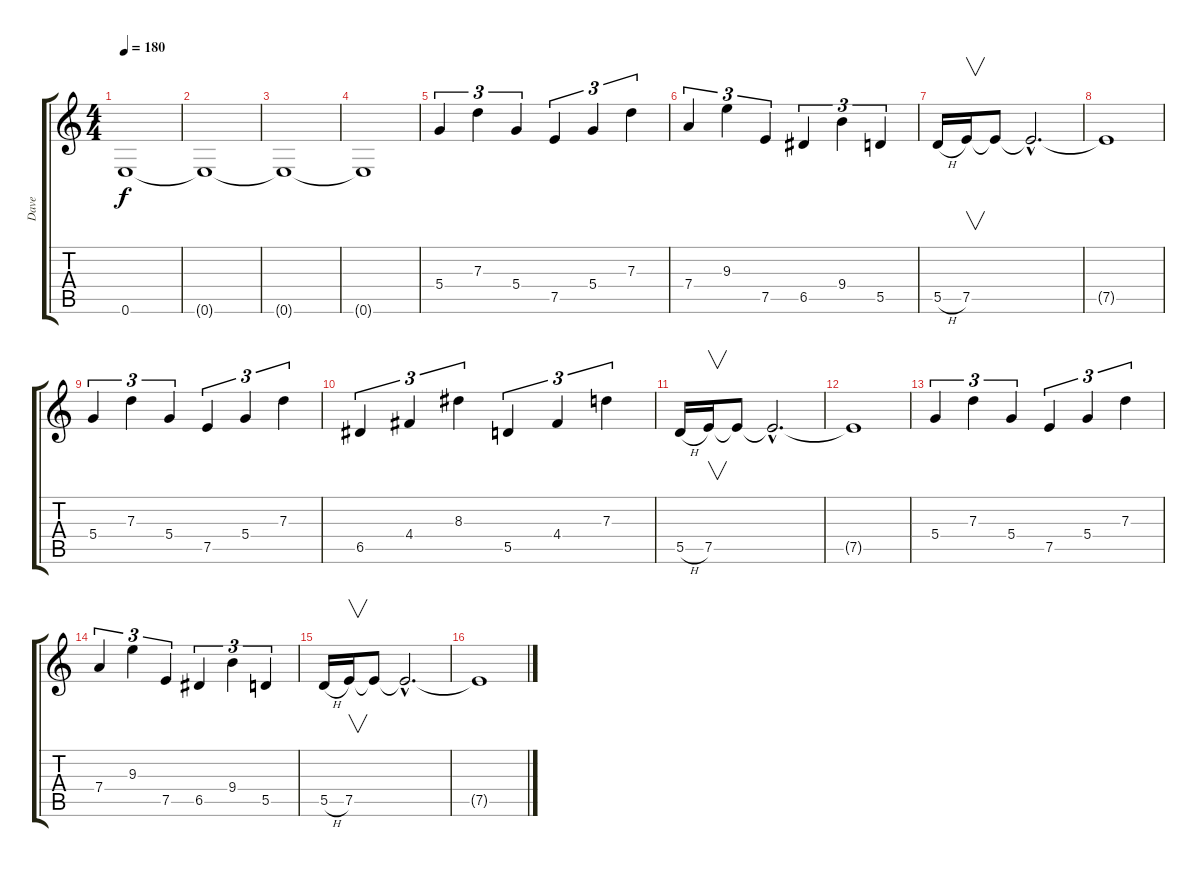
\track ("Dave" "Dave") {instrument distortionguitar}
\staff {score tabs}
\tuning (E4 B3 G3 D3 A2 E2) {hide}
\ts (4 4)
\tempo 180
\clef g2
\ks c
0.6{t}.1{dy f} |
0.6{t}.1 |
0.6{t}.1 |
0.6{t}.1 |
5.4.4{tu (3 2)} 7.3.4{tu (3 2)} 5.4.4{tu (3 2)} 7.5.4{tu (3 2)} 5.4.4{tu (3 2)} 7.3.4{tu (3 2)} |
7.4.4{tu (3 2)} 9.3.4{tu (3 2)} 7.5.4{tu (3 2)} 6.5.4{tu (3 2)} 9.4.4{tu (3 2)} 5.5.4{tu (3 2)} |
5.5{h}.16 7.5.16{v} 7.5{t}.8 7.5{hac t}.2{d} |
7.5{t}.1 |
5.4.4{tu (3 2)} 7.3.4{tu (3 2)} 5.4.4{tu (3 2)} 7.5.4{tu (3 2)} 5.4.4{tu (3 2)} 7.3.4{tu (3 2)} |
6.5.4{tu (3 2)} 4.4.4{tu (3 2)} 8.3.4{tu (3 2)} 5.5.4{tu (3 2)} 4.4.4{tu (3 2)} 7.3.4{tu (3 2)} |
5.5{h}.16 7.5.16{v} 7.5{t}.8 7.5{hac t}.2{d} |
7.5{t}.1 |
5.4.4{tu (3 2)} 7.3.4{tu (3 2)} 5.4.4{tu (3 2)} 7.5.4{tu (3 2)} 5.4.4{tu (3 2)} 7.3.4{tu (3 2)} |
7.4.4{tu (3 2)} 9.3.4{tu (3 2)} 7.5.4{tu (3 2)} 6.5.4{tu (3 2)} 9.4.4{tu (3 2)} 5.5.4{tu (3 2)} |
5.5{h}.16 7.5.16{v} 7.5{t}.8 7.5{hac t}.2{d} |
7.5{t}.1
